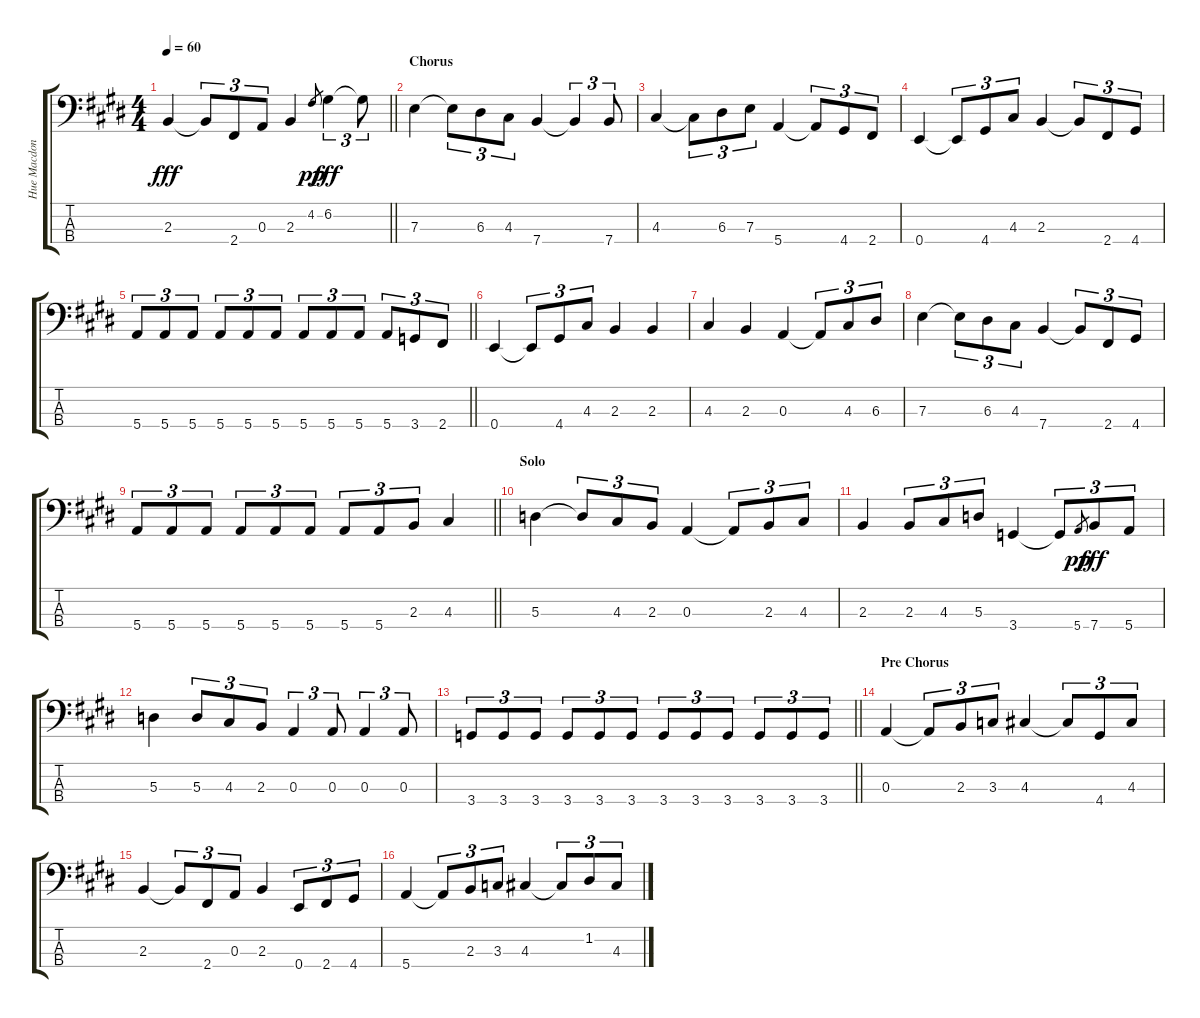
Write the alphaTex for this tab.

\track ("Hue Macdonald" "Hue Macdon") {instrument electricbassfinger}
\staff {score tabs}
\tuning (G2 D2 A1 E1) {hide}
\ts (4 4)
\tempo 60
\clef f4
\barLineRight lightlight
\ks e
2.3.4{dy fff} 2.3{t}.8{tu (3 2)} 2.4.8{tu (3 2)} 0.3.8{tu (3 2)} 2.3.4 4.2.8{gr dy pp} 6.2.4{tu (3 2) dy fff} 6.2{t}.8{tu (3 2)} |
\section ("" "Chorus")
7.3.4 7.3{t}.8{tu (3 2)} 6.3.8{tu (3 2)} 4.3.8{tu (3 2)} 7.4.4 7.4{t}.4{tu (3 2)} 7.4.8{tu (3 2)} |
4.3.4 4.3{t}.8{tu (3 2)} 6.3.8{tu (3 2)} 7.3.8{tu (3 2)} 5.4.4 5.4{t}.8{tu (3 2)} 4.4.8{tu (3 2)} 2.4.8{tu (3 2)} |
0.4.4 0.4{t}.8{tu (3 2)} 4.4.8{tu (3 2)} 4.3.8{tu (3 2)} 2.3.4 2.3{t}.8{tu (3 2)} 2.4.8{tu (3 2)} 4.4.8{tu (3 2)} |
\barLineRight lightlight
5.4.8{tu (3 2)} 5.4.8{tu (3 2)} 5.4.8{tu (3 2)} 5.4.8{tu (3 2)} 5.4.8{tu (3 2)} 5.4.8{tu (3 2)} 5.4.8{tu (3 2)} 5.4.8{tu (3 2)} 5.4.8{tu (3 2)} 5.4.8{tu (3 2)} 3.4.8{tu (3 2)} 2.4.8{tu (3 2)} |
0.4.4 0.4{t}.8{tu (3 2)} 4.4.8{tu (3 2)} 4.3.8{tu (3 2)} 2.3.4 2.3.4 |
4.3.4 2.3.4 0.3.4 0.3{t}.8{tu (3 2)} 4.3.8{tu (3 2)} 6.3.8{tu (3 2)} |
7.3.4 7.3{t}.8{tu (3 2)} 6.3.8{tu (3 2)} 4.3.8{tu (3 2)} 7.4.4 7.4{t}.8{tu (3 2)} 2.4.8{tu (3 2)} 4.4.8{tu (3 2)} |
\barLineRight lightlight
5.4.8{tu (3 2)} 5.4.8{tu (3 2)} 5.4.8{tu (3 2)} 5.4.8{tu (3 2)} 5.4.8{tu (3 2)} 5.4.8{tu (3 2)} 5.4.8{tu (3 2)} 5.4.8{tu (3 2)} 2.3.8{tu (3 2)} 4.3.4 |
\section ("" "Solo")
5.3.4 5.3{t}.8{tu (3 2)} 4.3.8{tu (3 2)} 2.3.8{tu (3 2)} 0.3.4 0.3{t}.8{tu (3 2)} 2.3.8{tu (3 2)} 4.3.8{tu (3 2)} |
2.3.4 2.3.8{tu (3 2)} 4.3.8{tu (3 2)} 5.3.8{tu (3 2)} 3.4.4 3.4{t}.8{tu (3 2)} 5.4.8{gr dy pp} 7.4.8{tu (3 2) dy fff} 5.4.8{tu (3 2)} |
5.3.4 5.3.8{tu (3 2)} 4.3.8{tu (3 2)} 2.3.8{tu (3 2)} 0.3.4{tu (3 2)} 0.3.8{tu (3 2)} 0.3.4{tu (3 2)} 0.3.8{tu (3 2)} |
\barLineRight lightlight
3.4.8{tu (3 2)} 3.4.8{tu (3 2)} 3.4.8{tu (3 2)} 3.4.8{tu (3 2)} 3.4.8{tu (3 2)} 3.4.8{tu (3 2)} 3.4.8{tu (3 2)} 3.4.8{tu (3 2)} 3.4.8{tu (3 2)} 3.4.8{tu (3 2)} 3.4.8{tu (3 2)} 3.4.8{tu (3 2)} |
\section ("" "Pre Chorus")
0.3.4 0.3{t}.8{tu (3 2)} 2.3.8{tu (3 2)} 3.3.8{tu (3 2)} 4.3.4 4.3{t}.8{tu (3 2)} 4.4.8{tu (3 2)} 4.3.8{tu (3 2)} |
2.3.4 2.3{t}.8{tu (3 2)} 2.4.8{tu (3 2)} 0.3.8{tu (3 2)} 2.3.4 0.4.8{tu (3 2)} 2.4.8{tu (3 2)} 4.4.8{tu (3 2)} |
5.4.4 5.4{t}.8{tu (3 2)} 2.3.8{tu (3 2)} 3.3.8{tu (3 2)} 4.3.4 4.3{t}.8{tu (3 2)} 1.2.8{tu (3 2)} 4.3.8{tu (3 2)}
